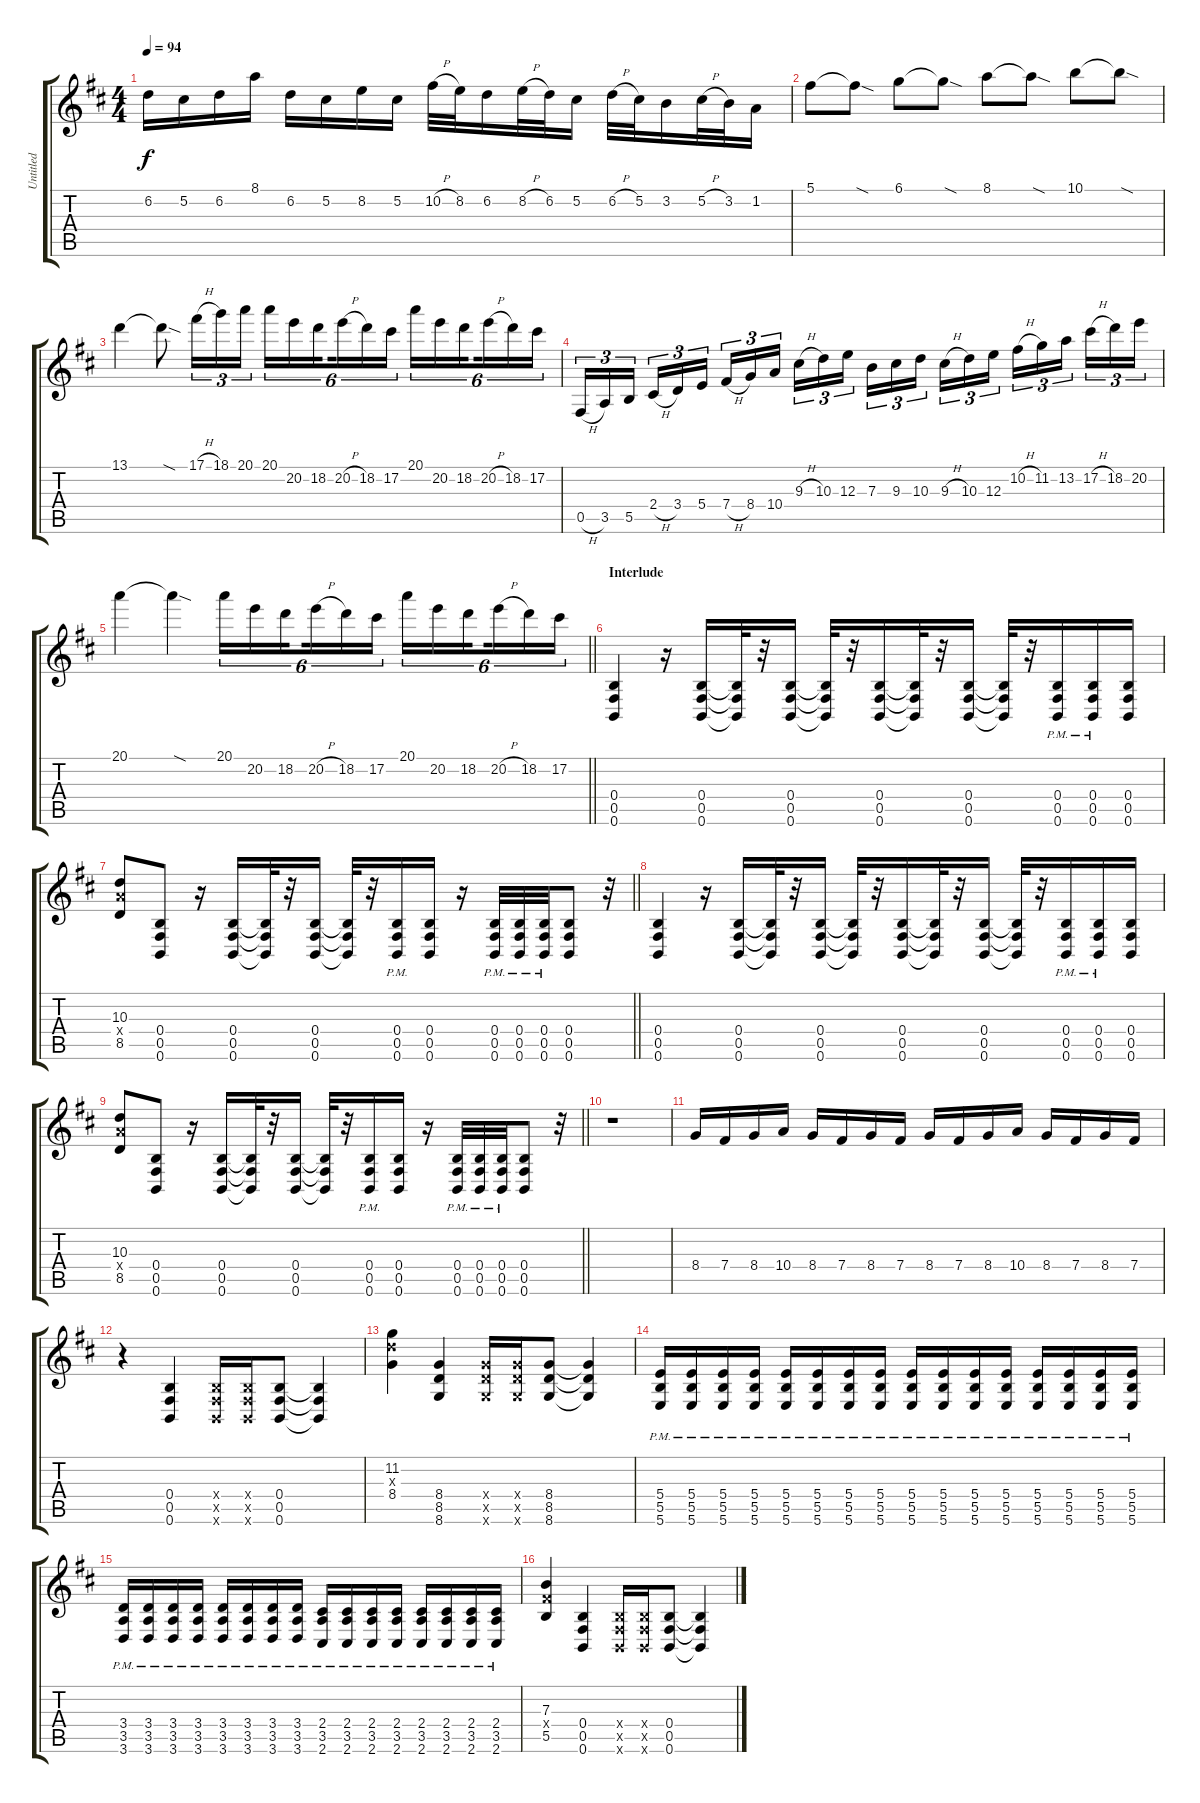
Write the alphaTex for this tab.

\track ("Untitled" "Untitled") {instrument distortionguitar}
\staff {score tabs}
\tuning (Db4 Ab3 E3 B2 Gb2 B1) {hide}
\ts (4 4)
\tempo 94
\clef g2
\ks d
6.2.16{dy f} 5.2.16 6.2.16 8.1.16 6.2.16 5.2.16 8.2.16 5.2.16 10.2{h}.32 8.2.32 6.2.16 8.2{h}.32 6.2.32 5.2.16 6.2{h}.32 5.2.32 3.2.16 5.2{h}.32 3.2.32 1.2.16 |
5.1.8 5.1{sod t}.8 6.1.8 6.1{sod t}.8 8.1.8 8.1{sod t}.8 10.1.8 10.1{sod t}.8 |
13.1.4 13.1{sod t}.8 17.1{h}.16{tu (3 2)} 18.1.16{tu (3 2)} 20.1.16{tu (3 2)} 20.1.16{tu (6 4)} 20.2.16{tu (6 4)} 18.2.16{tu (6 4) beam splitsecondary} 20.2{h}.16{tu (6 4)} 18.2.16{tu (6 4)} 17.2.16{tu (6 4)} 20.1.16{tu (6 4)} 20.2.16{tu (6 4)} 18.2.16{tu (6 4) beam splitsecondary} 20.2{h}.16{tu (6 4)} 18.2.16{tu (6 4)} 17.2.16{tu (6 4)} |
0.5{h}.16{tu (3 2)} 3.5.16{tu (3 2)} 5.5.16{tu (3 2) beam splitsecondary} 2.4{h}.16{tu (3 2)} 3.4.16{tu (3 2)} 5.4.16{tu (3 2)} 7.4{h}.16{tu (3 2)} 8.4.16{tu (3 2)} 10.4.16{tu (3 2) beam splitsecondary} 9.3{h}.16{tu (3 2)} 10.3.16{tu (3 2)} 12.3.16{tu (3 2)} 7.3.16{tu (3 2)} 9.3.16{tu (3 2)} 10.3.16{tu (3 2) beam splitsecondary} 9.3{h}.16{tu (3 2)} 10.3.16{tu (3 2)} 12.3.16{tu (3 2)} 10.2{h}.16{tu (3 2)} 11.2.16{tu (3 2)} 13.2.16{tu (3 2) beam splitsecondary} 17.2{h}.16{tu (3 2)} 18.2.16{tu (3 2)} 20.2.16{tu (3 2)} |
\barLineRight lightlight
20.1.4 20.1{sod t}.4 20.1.16{tu (6 4)} 20.2.16{tu (6 4)} 18.2.16{tu (6 4) beam splitsecondary} 20.2{h}.16{tu (6 4)} 18.2.16{tu (6 4)} 17.2.16{tu (6 4)} 20.1.16{tu (6 4)} 20.2.16{tu (6 4)} 18.2.16{tu (6 4) beam splitsecondary} 20.2{h}.16{tu (6 4)} 18.2.16{tu (6 4)} 17.2.16{tu (6 4)} |
\section ("" "Interlude")
(0.4 0.5 0.6).4 r.16 (0.4 0.5 0.6).16 (0.4{t} 0.5{t} 0.6{t}).32 r.32 (0.4 0.5 0.6).16 (0.4{t} 0.5{t} 0.6{t}).32 r.32 (0.4 0.5 0.6).16 (0.4{t} 0.5{t} 0.6{t}).32 r.32 (0.4 0.5 0.6).16 (0.4{t} 0.5{t} 0.6{t}).32 r.32 (0.4{pm} 0.5{pm} 0.6{pm}).16 (0.4{pm} 0.5{pm} 0.6{pm}).16 (0.4 0.5 0.6).16 |
\barLineRight lightlight
(10.3 10.4{x} 8.5).8 (0.4 0.5 0.6).8 r.16 (0.4 0.5 0.6).16 (0.4{t} 0.5{t} 0.6{t}).32 r.32 (0.4 0.5 0.6).16 (0.4{t} 0.5{t} 0.6{t}).32 r.32 (0.4{pm} 0.5{pm} 0.6{pm}).16 (0.4 0.5 0.6).16 r.16 (0.4{pm} 0.5{pm} 0.6{pm}).32 (0.4{pm} 0.5{pm} 0.6{pm}).32 (0.4{pm} 0.5{pm} 0.6{pm}).32 (0.4 0.5 0.6).8 r.32 |
(0.4 0.5 0.6).4 r.16 (0.4 0.5 0.6).16 (0.4{t} 0.5{t} 0.6{t}).32 r.32 (0.4 0.5 0.6).16 (0.4{t} 0.5{t} 0.6{t}).32 r.32 (0.4 0.5 0.6).16 (0.4{t} 0.5{t} 0.6{t}).32 r.32 (0.4 0.5 0.6).16 (0.4{t} 0.5{t} 0.6{t}).32 r.32 (0.4{pm} 0.5{pm} 0.6{pm}).16 (0.4{pm} 0.5{pm} 0.6{pm}).16 (0.4 0.5 0.6).16 |
\barLineRight lightlight
(10.3 10.4{x} 8.5).8 (0.4 0.5 0.6).8 r.16 (0.4 0.5 0.6).16 (0.4{t} 0.5{t} 0.6{t}).32 r.32 (0.4 0.5 0.6).16 (0.4{t} 0.5{t} 0.6{t}).32 r.32 (0.4{pm} 0.5{pm} 0.6{pm}).16 (0.4 0.5 0.6).16 r.16 (0.4{pm} 0.5{pm} 0.6{pm}).32 (0.4{pm} 0.5{pm} 0.6{pm}).32 (0.4{pm} 0.5{pm} 0.6{pm}).32 (0.4 0.5 0.6).8 r.32 |
r.1 |
8.4.16 7.4.16 8.4.16 10.4.16 8.4.16 7.4.16 8.4.16 7.4.16 8.4.16 7.4.16 8.4.16 10.4.16 8.4.16 7.4.16 8.4.16 7.4.16 |
r.4 (0.4 0.5 0.6).4 (0.4{x} 0.5{x} 0.6{x}).16 (0.4{x} 0.5{x} 0.6{x}).16 (0.4 0.5 0.6).8 (0.4{t} 0.5{t} 0.6{t}).4 |
(11.2 10.3{x} 8.4).4 (8.4 8.5 8.6).4 (8.4{x} 8.5{x} 8.6{x}).16 (8.4{x} 8.5{x} 8.6{x}).16 (8.4 8.5 8.6).8 (8.4{t} 8.5{t} 8.6{t}).4 |
(5.4{pm} 5.5{pm} 5.6{pm}).16 (5.4{pm} 5.5{pm} 5.6{pm}).16 (5.4{pm} 5.5{pm} 5.6{pm}).16 (5.4{pm} 5.5{pm} 5.6{pm}).16 (5.4{pm} 5.5{pm} 5.6{pm}).16 (5.4{pm} 5.5{pm} 5.6{pm}).16 (5.4{pm} 5.5{pm} 5.6{pm}).16 (5.4{pm} 5.5{pm} 5.6{pm}).16 (5.4{pm} 5.5{pm} 5.6{pm}).16 (5.4{pm} 5.5{pm} 5.6{pm}).16 (5.4{pm} 5.5{pm} 5.6{pm}).16 (5.4{pm} 5.5{pm} 5.6{pm}).16 (5.4{pm} 5.5{pm} 5.6{pm}).16 (5.4{pm} 5.5{pm} 5.6{pm}).16 (5.4{pm} 5.5{pm} 5.6{pm}).16 (5.4{pm} 5.5{pm} 5.6{pm}).16 |
(3.4{pm} 3.5{pm} 3.6{pm}).16 (3.4{pm} 3.5{pm} 3.6{pm}).16 (3.4{pm} 3.5{pm} 3.6{pm}).16 (3.4{pm} 3.5{pm} 3.6{pm}).16 (3.4{pm} 3.5{pm} 3.6{pm}).16 (3.4{pm} 3.5{pm} 3.6{pm}).16 (3.4{pm} 3.5{pm} 3.6{pm}).16 (3.4{pm} 3.5{pm} 3.6{pm}).16 (2.4{pm} 3.5{pm} 2.6{pm}).16 (2.4{pm} 3.5{pm} 2.6{pm}).16 (2.4{pm} 3.5{pm} 2.6{pm}).16 (2.4{pm} 3.5{pm} 2.6{pm}).16 (2.4{pm} 3.5{pm} 2.6{pm}).16 (2.4{pm} 3.5{pm} 2.6{pm}).16 (2.4{pm} 3.5{pm} 2.6{pm}).16 (2.4{pm} 3.5{pm} 2.6{pm}).16 |
(7.3 7.4{x} 5.5).4 (0.4 0.5 0.6).4 (0.4{x} 0.5{x} 0.6{x}).16 (0.4{x} 0.5{x} 0.6{x}).16 (0.4 0.5 0.6).8 (0.4{t} 0.5{t} 0.6{t}).4
